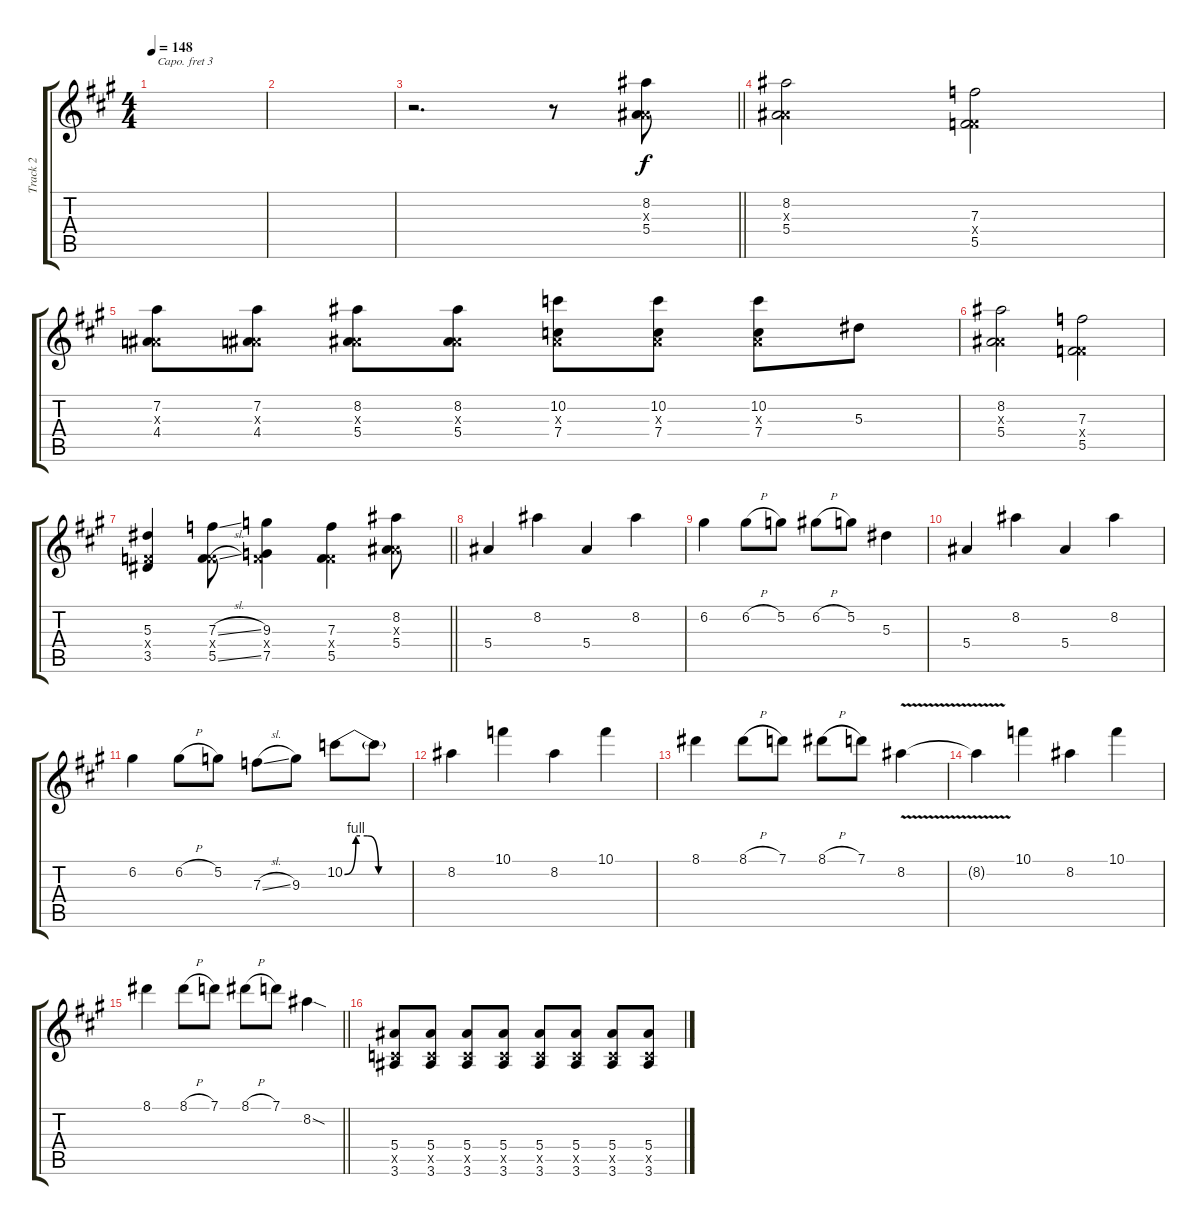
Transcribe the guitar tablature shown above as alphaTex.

\track ("Track 2" "Track 2") {instrument distortionguitar}
\staff {score tabs}
\capo 3
\tuning (E4 B3 G3 D3 A2 E2) {hide}
\ts (4 4)
\tempo 148
\clef g2
\ks a
|
|
\barLineRight lightlight
r.2{d} r.8 (8.2 0.3{x} 5.4).8 |
(8.2 0.3{x} 5.4).2 (7.3 0.4{x} 5.5).2 |
(7.2 0.3{x} 4.4).8 (7.2 0.3{x} 4.4).8 (8.2 0.3{x} 5.4).8 (8.2 0.3{x} 5.4).8 (10.2 0.3{x} 7.4).8 (10.2 0.3{x} 7.4).8 (10.2 0.3{x} 7.4).8 5.3.8 |
(8.2 0.3{x} 5.4).2 (7.3 0.4{x} 5.5).2 |
\barLineRight lightlight
(5.3 0.4{x} 3.5).4 (7.3{sl} 0.4{x} 5.5{sl}).8 (9.3 0.4{x} 7.5).4 (7.3 0.4{x} 5.5).4 (8.2 0.3{x} 5.4).8 |
5.4.4 8.2.4 5.4.4 8.2.4 |
6.2.4 6.2{h}.8 5.2.8 6.2{h}.8 5.2.8 5.3.4 |
5.4.4 8.2.4 5.4.4 8.2.4 |
6.2.4 6.2{h}.8 5.2.8 7.3{sl}.8 9.3.8 10.2{be (custom 0 0 10 4 20 4 30 0 60 0)}.8 10.2{t}.8 |
8.2.4 10.1.4 8.2.4 10.1.4 |
8.1.4 8.1{h}.8 7.1.8 8.1{h}.8 7.1.8 8.2{v}.4 |
8.2{t}.4 10.1.4 8.2.4 10.1.4 |
\barLineRight lightlight
8.1.4 8.1{h}.8 7.1.8 8.1{h}.8 7.1.8 8.2{sod}.4 |
(5.4 0.5{x} 3.6).8 (5.4 0.5{x} 3.6).8 (5.4 0.5{x} 3.6).8 (5.4 0.5{x} 3.6).8 (5.4 0.5{x} 3.6).8 (5.4 0.5{x} 3.6).8 (5.4 0.5{x} 3.6).8 (5.4 0.5{x} 3.6).8
